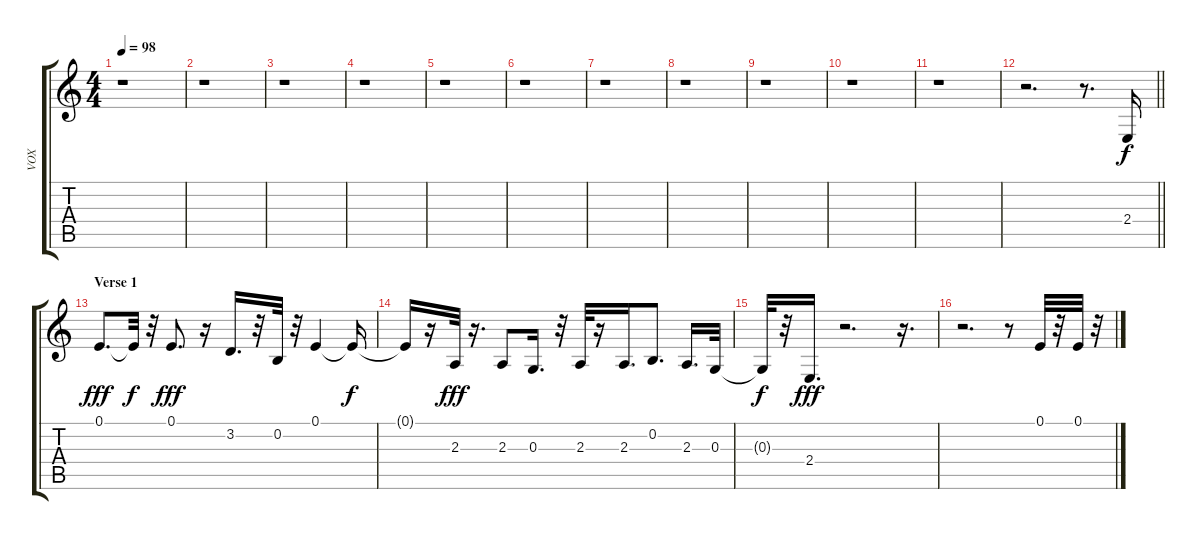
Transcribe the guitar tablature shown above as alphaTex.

\track ("VOX" "VOX") {instrument pad3polysynth}
\staff {score tabs}
\tuning (E4 B3 G3 D3 A2 E2) {hide}
\ts (4 4)
\tempo 98
\clef g2
\ks c
r.1{dy f instrument pad3polysynth} |
r.1 |
r.1 |
r.1 |
r.1 |
r.1 |
r.1 |
r.1 |
r.1 |
r.1 |
r.1 |
\barLineRight lightlight
r.2{d} r.8{d} 2.4.16{volume 10} |
\section ("" "Verse 1")
0.1.8{d dy fff} 0.1{t}.32{dy f} r.32 0.1.8{d dy fff} r.16 3.2.16{d} r.32 0.2.32 r.32 0.1.4 0.1{t}.16{dy f} |
0.1{t}.16 r.16 2.3.32{dy fff} r.16{d} 2.3.8 0.3.16{d} r.32 2.3.32 r.16 2.3.16{d} 0.2.8{d} 2.3.16{d} 0.3.32 |
0.3{t}.32{dy f} r.32 2.4.16{d dy fff} r.2{d} r.16{d} |
r.2{d} r.8 0.1.32 r.32 0.1.32 r.32
